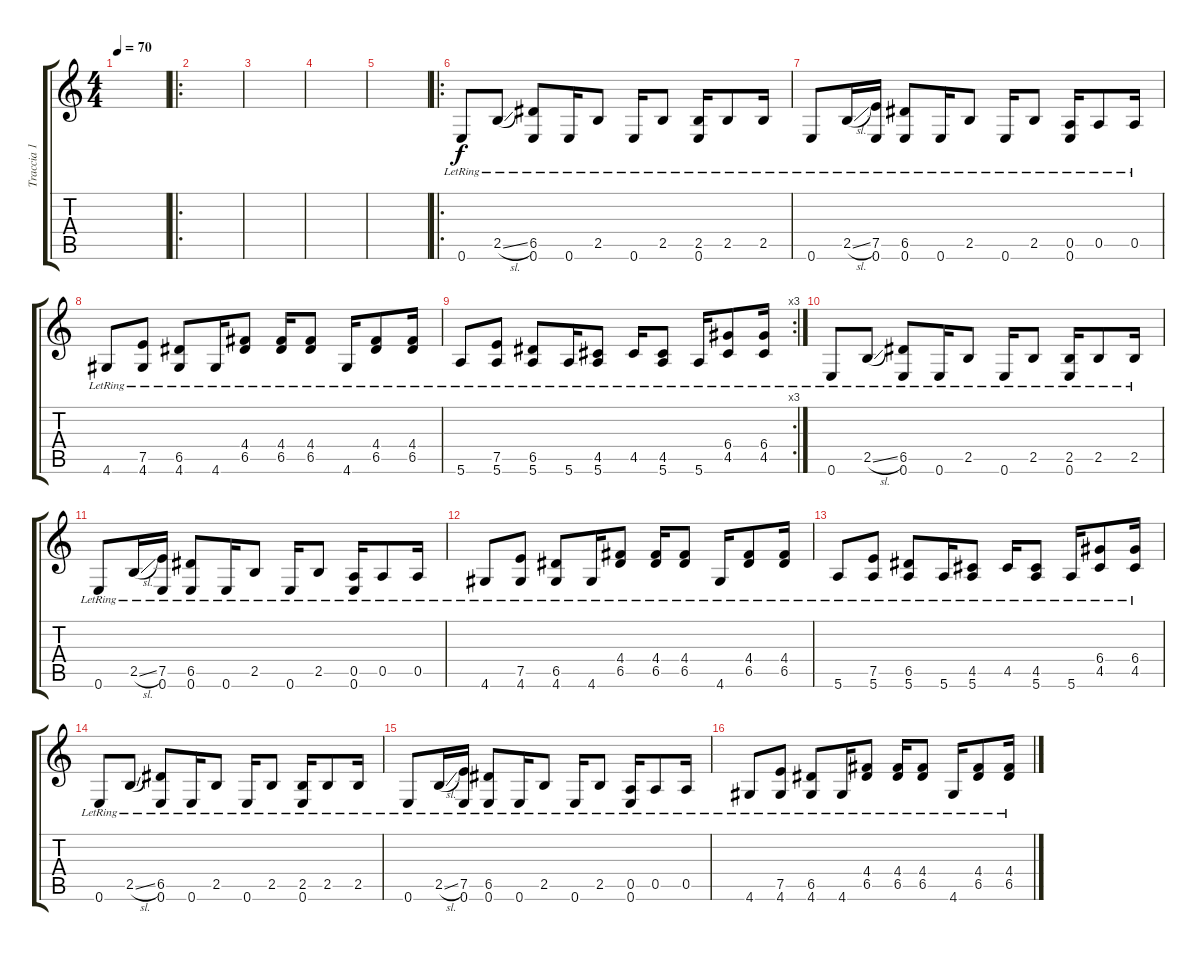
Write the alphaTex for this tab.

\track ("Traccia 1" "Traccia 1") {instrument acousticguitarsteel}
\staff {score tabs}
\tuning (E4 B3 G3 D3 A2 E2) {hide}
\ts (4 4)
\tempo 70
\clef g2
\ks c
|
\ro
|
|
|
|
\ro
0.6{lr}.8 2.5{sl lr}.8 (6.5{lr} 0.6{lr}).8 0.6{lr}.16 2.5{lr}.8 0.6{lr}.16 2.5{lr}.8 (2.5{lr} 0.6{lr}).16 2.5{lr}.8 2.5{lr}.16 |
0.6{lr}.8 2.5{sl lr}.16 (7.5{lr} 0.6{lr}).16 (6.5{lr} 0.6{lr}).8 0.6{lr}.16 2.5{lr}.8 0.6{lr}.16 2.5{lr}.8 (0.5{lr} 0.6{lr}).16 0.5{lr}.8 0.5{lr}.16 |
4.6{lr}.8 (7.5{lr} 4.6{lr}).8 (6.5{lr} 4.6{lr}).8 4.6{lr}.16 (4.4{lr} 6.5{lr}).8 (4.4{lr} 6.5{lr}).16 (4.4{lr} 6.5{lr}).8 4.6{lr}.16 (4.4{lr} 6.5{lr}).8 (4.4{lr} 6.5{lr}).16 |
\rc 3
5.6{lr}.8 (7.5{lr} 5.6{lr}).8 (6.5{lr} 5.6{lr}).8 5.6{lr}.16 (4.5{lr} 5.6{lr}).8 4.5{lr}.16 (4.5{lr} 5.6{lr}).8 5.6{lr}.16 (6.4{lr} 4.5{lr}).8 (6.4 4.5{lr}).16 |
0.6{lr}.8 2.5{sl lr}.8 (6.5{lr} 0.6{lr}).8 0.6{lr}.16 2.5{lr}.8 0.6{lr}.16 2.5{lr}.8 (2.5{lr} 0.6{lr}).16 2.5{lr}.8 2.5{lr}.16 |
0.6{lr}.8 2.5{sl lr}.16 (7.5{lr} 0.6{lr}).16 (6.5{lr} 0.6{lr}).8 0.6{lr}.16 2.5{lr}.8 0.6{lr}.16 2.5{lr}.8 (0.5{lr} 0.6{lr}).16 0.5{lr}.8 0.5{lr}.16 |
4.6{lr}.8 (7.5{lr} 4.6{lr}).8 (6.5{lr} 4.6{lr}).8 4.6{lr}.16 (4.4{lr} 6.5{lr}).8 (4.4{lr} 6.5{lr}).16 (4.4{lr} 6.5{lr}).8 4.6{lr}.16 (4.4{lr} 6.5{lr}).8 (4.4{lr} 6.5{lr}).16 |
5.6{lr}.8 (7.5{lr} 5.6{lr}).8 (6.5{lr} 5.6{lr}).8 5.6{lr}.16 (4.5{lr} 5.6{lr}).8 4.5{lr}.16 (4.5{lr} 5.6{lr}).8 5.6{lr}.16 (6.4{lr} 4.5{lr}).8 (6.4 4.5{lr}).16 |
0.6{lr}.8 2.5{sl lr}.8 (6.5{lr} 0.6{lr}).8 0.6{lr}.16 2.5{lr}.8 0.6{lr}.16 2.5{lr}.8 (2.5{lr} 0.6{lr}).16 2.5{lr}.8 2.5{lr}.16 |
0.6{lr}.8 2.5{sl lr}.16 (7.5{lr} 0.6{lr}).16 (6.5{lr} 0.6{lr}).8 0.6{lr}.16 2.5{lr}.8 0.6{lr}.16 2.5{lr}.8 (0.5{lr} 0.6{lr}).16 0.5{lr}.8 0.5{lr}.16 |
4.6{lr}.8 (7.5{lr} 4.6{lr}).8 (6.5{lr} 4.6{lr}).8 4.6{lr}.16 (4.4{lr} 6.5{lr}).8 (4.4{lr} 6.5{lr}).16 (4.4{lr} 6.5{lr}).8 4.6{lr}.16 (4.4{lr} 6.5{lr}).8 (4.4{lr} 6.5{lr}).16
